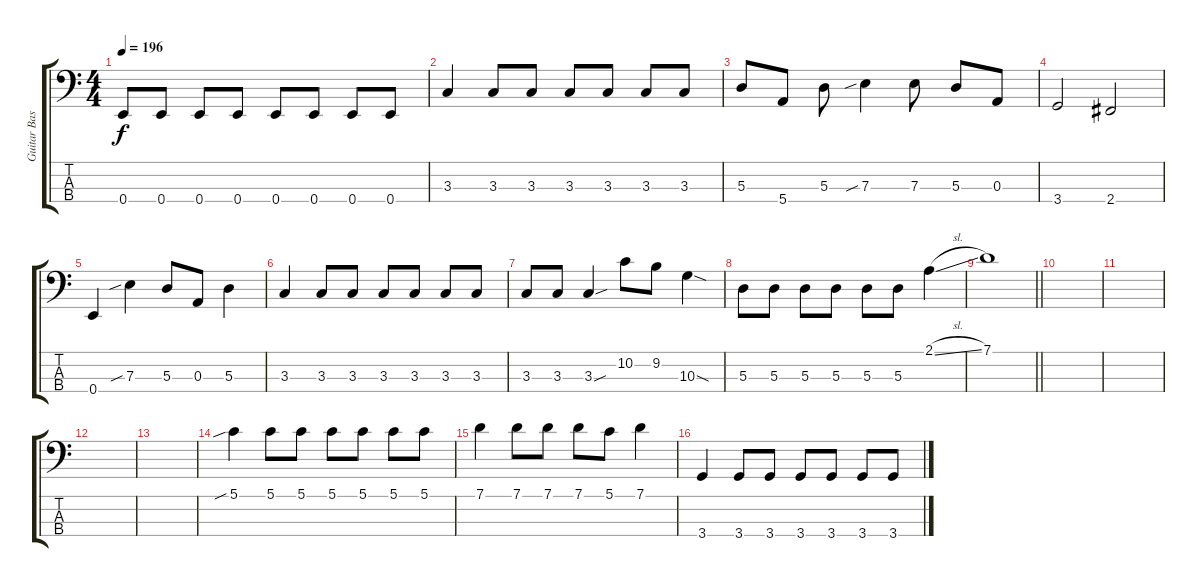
\track ("Guitar Bass" "Guitar Bas") {instrument electricbassfinger}
\staff {score tabs}
\tuning (G2 D2 A1 E1) {hide}
\ts (4 4)
\tempo 196
\clef f4
\ks c
0.4.8{dy f} 0.4.8 0.4.8 0.4.8 0.4.8 0.4.8 0.4.8 0.4.8 |
3.3.4 3.3.8 3.3.8 3.3.8 3.3.8 3.3.8 3.3.8 |
5.3.8 5.4.8 5.3.8 7.3{sib}.4 7.3.8 5.3.8 0.3.8 |
3.4.2 2.4.2 |
0.4.4 7.3{sib}.4 5.3.8 0.3.8 5.3.4 |
3.3.4 3.3.8 3.3.8 3.3.8 3.3.8 3.3.8 3.3.8 |
3.3.8 3.3.8 3.3{sou}.4 10.2.8 9.2.8 10.3{sod}.4 |
5.3.8 5.3.8 5.3.8 5.3.8 5.3.8 5.3.8 2.1{sl}.4 |
\barLineRight lightlight
7.1.1 |
|
|
|
|
5.1{sib}.4 5.1.8 5.1.8 5.1.8 5.1.8 5.1.8 5.1.8 |
7.1.4 7.1.8 7.1.8 7.1.8 5.1.8 7.1.4 |
3.4.4 3.4.8 3.4.8 3.4.8 3.4.8 3.4.8 3.4.8
